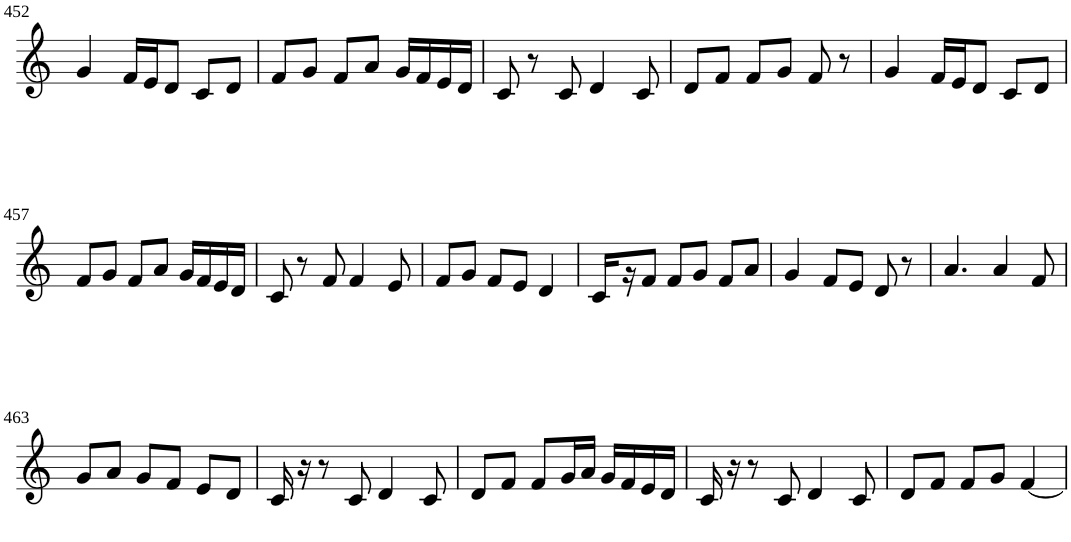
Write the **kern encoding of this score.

**kern
*part1
*staff1
*I"Violin
!!LO:PB:g=z
*clefG2
*k[]
*M3/4
=452
4g/
16f/LL
16e/J
8d/J
8c/L
8d/J
=453
8f/L
8g/J
8f/L
8a/J
16g/LL
16f/
16e/
16d/JJ
=454
8c/
8r
8c/
4d/
8c/
=455
8d/L
8f/J
8f/L
8g/J
8f/
8r
=456
4g/
16f/LL
16e/J
8d/J
8c/L
8d/J
!!LO:LB:g=z
=457
8f/L
8g/J
8f/L
8a/J
16g/LL
16f/
16e/
16d/JJ
=458
8c/
8r
8f/
4f/
8e/
=459
8f/L
8g/J
8f/L
8e/J
4d/
=460
16c/LL
16r
8f/J
8f/L
8g/J
8f/L
8a/J
=461
4g/
8f/L
8e/J
8d/
8r
=462
4.a/
4a/
8f/
!!LO:LB:g=z
=463
8g/L
8a/J
8g/L
8f/J
8e/L
8d/J
=464
16c/
16r
8r
8c/
4d/
8c/
=465
8d/L
8f/J
8f/L
16g/L
16a/JJ
16g/LL
16f/
16e/
16d/JJ
=466
16c/
16r
8r
8c/
4d/
8c/
=467
8d/L
8f/J
8f/L
8g/J
[4f/
=
*-
